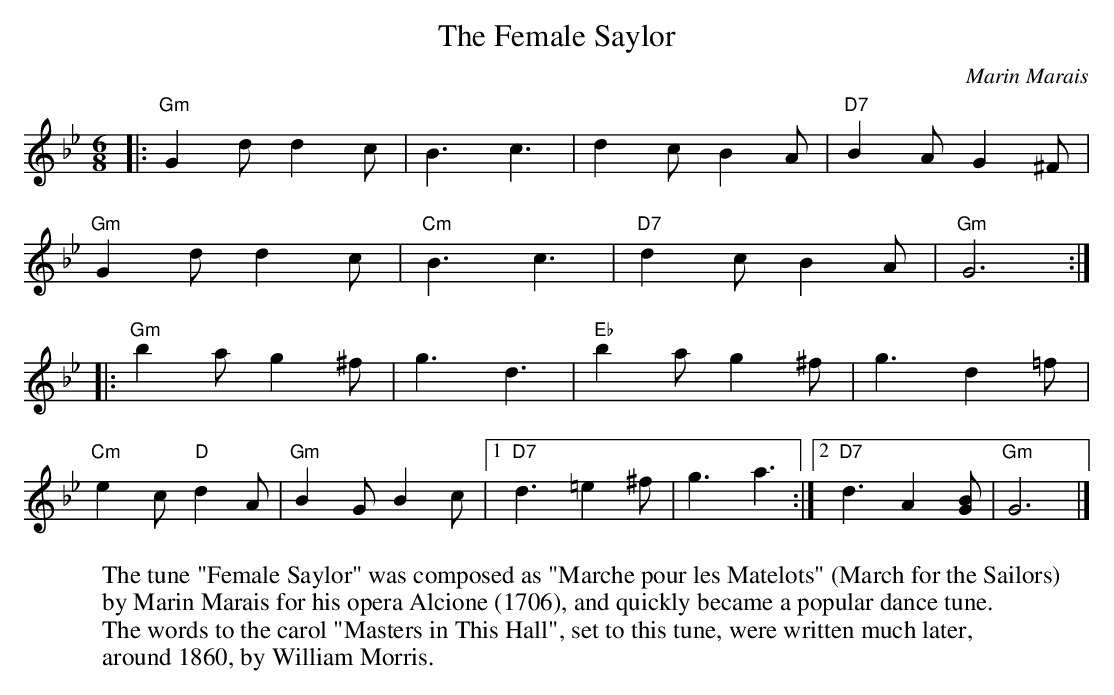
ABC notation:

X:1
T:The Female Saylor
C:Marin Marais
M:6/8
K:Gm
|:"Gm"G2dd2c|B3c3|d2cB2A|"D7"B2AG2^F|
"Gm"G2dd2c|"Cm"B3c3|"D7"d2cB2A|"Gm"G6:|
|:"Gm"b2ag2^f|g3d3|"Eb"b2ag2^f|g3d2=f|
"Cm"e2c"D"d2A|"Gm"B2GB2c|1"D7"d3=e2^f|g3a3:|2"D7"d3A2[BG]|"Gm"G6|]
W:The tune "Female Saylor" was composed as "Marche pour les Matelots" (March for the Sailors)
W:by Marin Marais for his opera Alcione (1706), and quickly became a popular dance tune.
W:The words to the carol "Masters in This Hall", set to this tune, were written much later,
W:around 1860, by William Morris.
